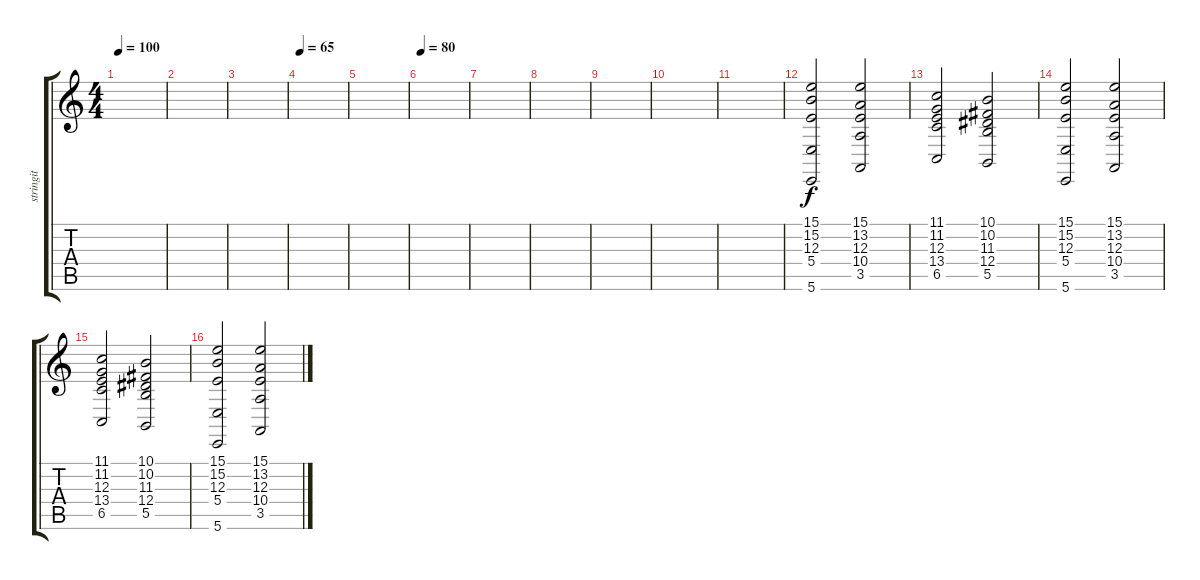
\track ("stringit" "stringit") {instrument stringensemble1}
\staff {score tabs}
\tuning (Db4 Ab3 E3 B2 Gb2 B1) {hide}
\ts (4 4)
\tempo 100
\clef g2
\ks c
|
|
|
\tempo 65
|
|
\tempo 80
|
|
|
|
|
|
(15.1 15.2 12.3 5.4 5.6).2{volume 9} (15.1 13.2 12.3 10.4 3.5).2 |
(11.1 11.2 12.3 13.4 6.5).2 (10.1 10.2 11.3 12.4 5.5).2 |
(15.1 15.2 12.3 5.4 5.6).2 (15.1 13.2 12.3 10.4 3.5).2 |
(11.1 11.2 12.3 13.4 6.5).2 (10.1 10.2 11.3 12.4 5.5).2 |
(15.1 15.2 12.3 5.4 5.6).2 (15.1 13.2 12.3 10.4 3.5).2
